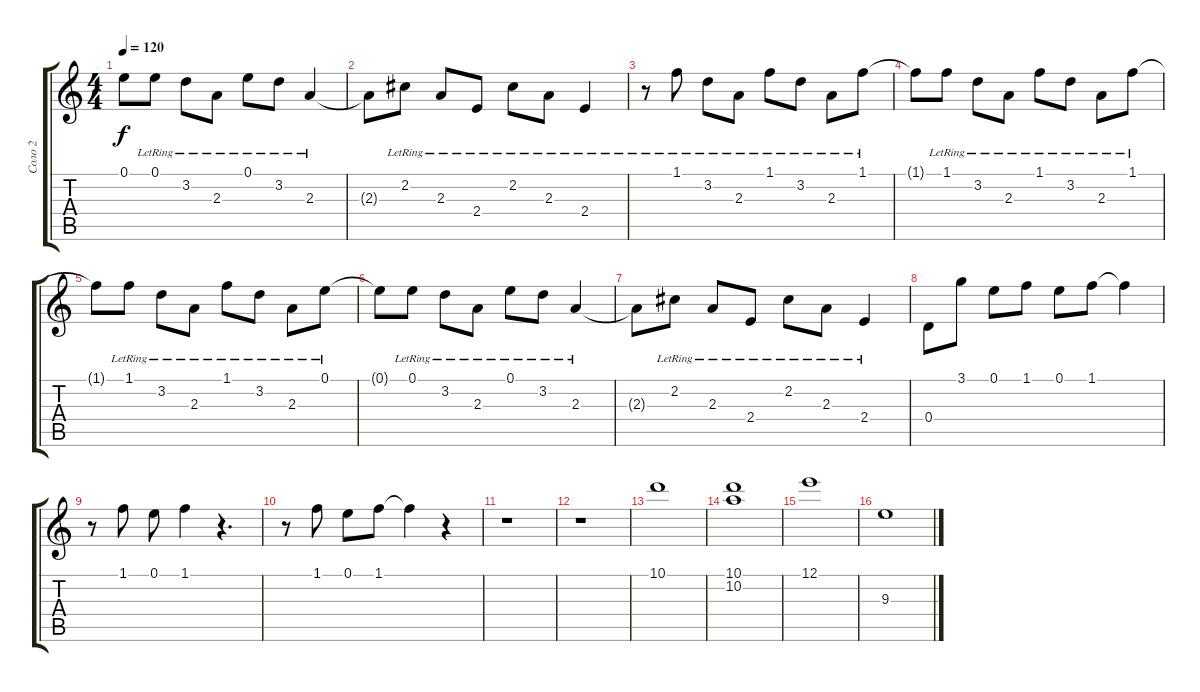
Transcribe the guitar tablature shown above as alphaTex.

\track ("Соло 2" "Соло 2") {instrument acousticguitarsteel}
\staff {score tabs}
\tuning (E4 B3 G3 D3 A2 E2) {hide}
\ts (4 4)
\tempo 120
\clef g2
\ks c
0.1{t}.8{dy f} 0.1{lr}.8 3.2{lr}.8 2.3{lr}.8 0.1{lr}.8 3.2{lr}.8 2.3{lr}.4 |
2.3{t}.8 2.2{lr}.8 2.3{lr}.8 2.4{lr}.8 2.2{lr}.8 2.3{lr}.8 2.4{lr}.4 |
r.8 1.1{lr}.8 3.2{lr}.8 2.3{lr}.8 1.1{lr}.8 3.2{lr}.8 2.3{lr}.8 1.1{lr}.8 |
1.1{t}.8 1.1{lr}.8 3.2{lr}.8 2.3{lr}.8 1.1{lr}.8 3.2{lr}.8 2.3{lr}.8 1.1{lr}.8 |
1.1{t}.8 1.1{lr}.8 3.2{lr}.8 2.3{lr}.8 1.1{lr}.8 3.2{lr}.8 2.3{lr}.8 0.1{lr}.8 |
0.1{t}.8 0.1{lr}.8 3.2{lr}.8 2.3{lr}.8 0.1{lr}.8 3.2{lr}.8 2.3{lr}.4 |
2.3{t}.8 2.2{lr}.8 2.3{lr}.8 2.4{lr}.8 2.2{lr}.8 2.3{lr}.8 2.4{lr}.4 |
0.4.8{instrument acousticguitarsteel} 3.1.8 0.1.8 1.1.8 0.1.8 1.1.8 1.1{t}.4 |
r.8 1.1.8 0.1.8 1.1.4 r.4{d} |
r.8 1.1.8 0.1.8 1.1.8 1.1{t}.4 r.4 |
r.1 |
r.1 |
10.1.1{instrument distortionguitar} |
(10.1 10.2).1 |
12.1.1 |
9.3.1
